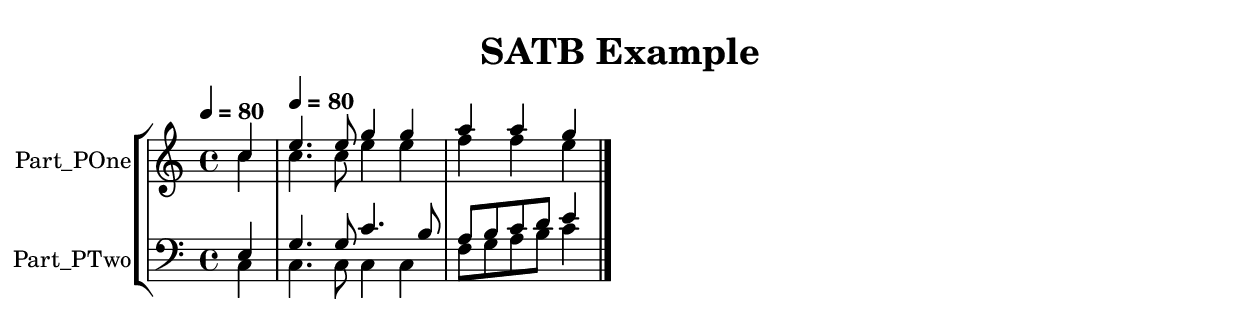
\version "2.24.4"

\header {
  movementTitle       = "SATB Example"
  encodingDate        = "2024-01-05"
  software            = "MuseScore 4.1.1"
  title               = "SATB Example"
}

\paper {
  % horizontal-shift = 0.0\mm
  % indent = 0.0\mm
  % short-indent = 0.0\mm
  
  % markup-system-spacing-padding = 0.0\mm
  % between-system-space = 0.0\mm
  % page-top-space = 0.0\mm
  
  % page-count = -1
  % system-count = -1
  
  % oddHeaderMarkup = ""
  % evenHeaderMarkup = ""
  % oddFooterMarkup = ""
  % evenFooterMarkup = ""
}

\layout {
  \context { \Score
    autoBeaming = ##f % to display tuplets brackets
  }
  \context { \Voice
  }
}

Part_POne_Staff_One_Voice_One = \absolute {
  \language "nederlands"
  \partial 4
  
  \clef "treble"
  \key c \major
  \time 4/4
  \stemUp c''4 \tempo \markup {
    \concat {
       \smaller \general-align #Y #DOWN \note {4} #UP
      " = "
      80
    } % concat
  }
   | % 2
  \barNumberCheck #1
  e''4. e''8 g''4 g''  | % 3
  \barNumberCheck #2
  a''4 a'' g''
  \bar "|."
}

Part_POne_Staff_One_Voice_Two = \absolute {
  \language "nederlands"
  \partial 4
  
  \clef "treble"
  \key c \major
  \time 4/4
  \tempo \markup {
    \concat {
       \smaller \general-align #Y #DOWN \note {4} #UP
      " = "
      80
    } % concat
  }
  \stemDown c''4  | % 1
  \barNumberCheck #1
  c''4. c''8 e''4 e''  | % 2
  \barNumberCheck #2
  f''4 f'' e''
  \bar "|."
}

Part_PTwo_Staff_One_Voice_One = \absolute {
  \language "nederlands"
  \partial 4
  
  \clef "bass"
  \key c \major
  \time 4/4
  \stemUp e4  | % 2
  \barNumberCheck #1
  g4. g8 c'4. b8  | % 3
  \barNumberCheck #2
  a8 [
  b c' d' ]
  e'4
  \bar "|."
}

Part_PTwo_Staff_One_Voice_Two = \absolute {
  \language "nederlands"
  \partial 4
  
  \clef "bass"
  \key c \major
  \time 4/4
  \stemDown c4  | % 1
  \barNumberCheck #1
  c4. c8 c4 c  | % 2
  \barNumberCheck #2
  f8 [
  g a b ]
  c'4
  \bar "|."
}

\book {

  \score {
    <<
      
      
      
      <<
      
        
        \new StaffGroup
        
        
        <<
        
          \new Staff  = "Part_POne_Staff_One"
          \with {
            instrumentName = "Part_POne"
          }
          <<
            \context Voice = "Part_POne_Staff_One_Voice_One" <<
              \voiceOne % out of 2 regular voices
              \Part_POne_Staff_One_Voice_One
            >>
            \context Voice = "Part_POne_Staff_One_Voice_Two" <<
              \voiceTwo % out of 2 regular voices
              \Part_POne_Staff_One_Voice_Two
            >>
          >>
          \new Staff  = "Part_PTwo_Staff_One"
          \with {
            instrumentName = "Part_PTwo"
          }
          <<
            \context Voice = "Part_PTwo_Staff_One_Voice_One" <<
              \voiceOne % out of 2 regular voices
              \Part_PTwo_Staff_One_Voice_One
            >>
            \context Voice = "Part_PTwo_Staff_One_Voice_Two" <<
              \voiceTwo % out of 2 regular voices
              \Part_PTwo_Staff_One_Voice_Two
            >>
          >>
        
        
        
        >>
      
      
      
      >>
    
    >>
    
    \layout {
      \context { \Score
        autoBeaming = ##f % to display tuplets brackets
      }
      \context { \Voice
      }
    }
    
    \midi {
      \tempo 16 = 360
    }
  }
  
}
